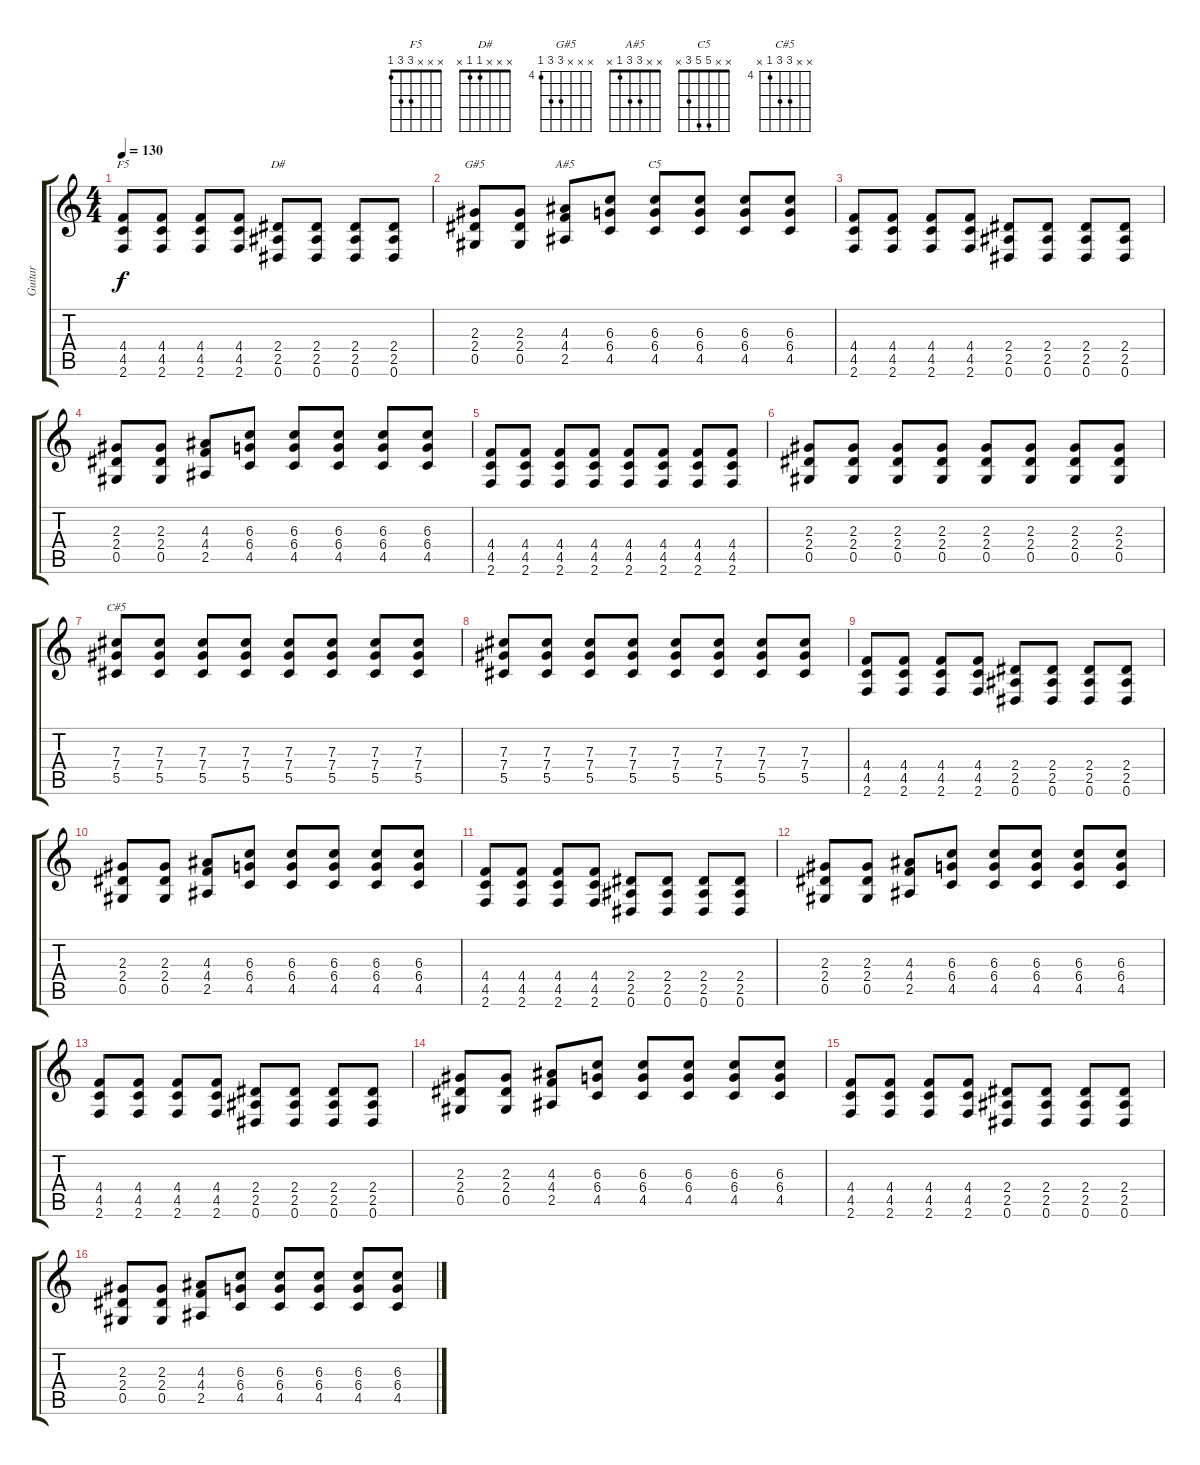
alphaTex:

\track ("Guitar" "Guitar") {instrument overdrivenguitar}
\staff {score tabs}
\tuning (Eb4 Bb3 Gb3 Db3 Ab2 Eb2) {hide}
\chord ("F5" x x x 3 3 1)
\chord ("D#" x x x 1 1 x)
\chord ("G#5" x x x 6 6 4) {firstfret 4}
\chord ("A#5" x x 3 3 1 x)
\chord ("C5" x x 5 5 3 x)
\chord ("C#5" x x 6 6 4 x) {firstfret 4}
\ts (4 4)
\tempo 130
\clef g2
\ks c
(4.4 4.5 2.6).8{ch "F5" dy f} (4.4 4.5 2.6).8 (4.4 4.5 2.6).8 (4.4 4.5 2.6).8 (2.4 2.5 0.6).8{ch "D#"} (2.4 2.5 0.6).8 (2.4 2.5 0.6).8 (2.4 2.5 0.6).8 |
(2.3 2.4 0.5).8{ch "G#5"} (2.3 2.4 0.5).8 (4.3 4.4 2.5).8{ch "A#5"} (6.3 6.4 4.5).8 (6.3 6.4 4.5).8{ch "C5"} (6.3 6.4 4.5).8 (6.3 6.4 4.5).8 (6.3 6.4 4.5).8 |
(4.4 4.5 2.6).8 (4.4 4.5 2.6).8 (4.4 4.5 2.6).8 (4.4 4.5 2.6).8 (2.4 2.5 0.6).8 (2.4 2.5 0.6).8 (2.4 2.5 0.6).8 (2.4 2.5 0.6).8 |
(2.3 2.4 0.5).8 (2.3 2.4 0.5).8 (4.3 4.4 2.5).8 (6.3 6.4 4.5).8 (6.3 6.4 4.5).8 (6.3 6.4 4.5).8 (6.3 6.4 4.5).8 (6.3 6.4 4.5).8 |
(4.4 4.5 2.6).8 (4.4 4.5 2.6).8 (4.4 4.5 2.6).8 (4.4 4.5 2.6).8 (4.4 4.5 2.6).8 (4.4 4.5 2.6).8 (4.4 4.5 2.6).8 (4.4 4.5 2.6).8 |
(2.3 2.4 0.5).8 (2.3 2.4 0.5).8 (2.3 2.4 0.5).8 (2.3 2.4 0.5).8 (2.3 2.4 0.5).8 (2.3 2.4 0.5).8 (2.3 2.4 0.5).8 (2.3 2.4 0.5).8 |
(7.3 7.4 5.5).8{ch "C#5"} (7.3 7.4 5.5).8 (7.3 7.4 5.5).8 (7.3 7.4 5.5).8 (7.3 7.4 5.5).8 (7.3 7.4 5.5).8 (7.3 7.4 5.5).8 (7.3 7.4 5.5).8 |
(7.3 7.4 5.5).8 (7.3 7.4 5.5).8 (7.3 7.4 5.5).8 (7.3 7.4 5.5).8 (7.3 7.4 5.5).8 (7.3 7.4 5.5).8 (7.3 7.4 5.5).8 (7.3 7.4 5.5).8 |
(4.4 4.5 2.6).8 (4.4 4.5 2.6).8 (4.4 4.5 2.6).8 (4.4 4.5 2.6).8 (2.4 2.5 0.6).8 (2.4 2.5 0.6).8 (2.4 2.5 0.6).8 (2.4 2.5 0.6).8 |
(2.3 2.4 0.5).8 (2.3 2.4 0.5).8 (4.3 4.4 2.5).8 (6.3 6.4 4.5).8 (6.3 6.4 4.5).8 (6.3 6.4 4.5).8 (6.3 6.4 4.5).8 (6.3 6.4 4.5).8 |
(4.4 4.5 2.6).8 (4.4 4.5 2.6).8 (4.4 4.5 2.6).8 (4.4 4.5 2.6).8 (2.4 2.5 0.6).8 (2.4 2.5 0.6).8 (2.4 2.5 0.6).8 (2.4 2.5 0.6).8 |
(2.3 2.4 0.5).8 (2.3 2.4 0.5).8 (4.3 4.4 2.5).8 (6.3 6.4 4.5).8 (6.3 6.4 4.5).8 (6.3 6.4 4.5).8 (6.3 6.4 4.5).8 (6.3 6.4 4.5).8 |
(4.4 4.5 2.6).8 (4.4 4.5 2.6).8 (4.4 4.5 2.6).8 (4.4 4.5 2.6).8 (2.4 2.5 0.6).8 (2.4 2.5 0.6).8 (2.4 2.5 0.6).8 (2.4 2.5 0.6).8 |
(2.3 2.4 0.5).8 (2.3 2.4 0.5).8 (4.3 4.4 2.5).8 (6.3 6.4 4.5).8 (6.3 6.4 4.5).8 (6.3 6.4 4.5).8 (6.3 6.4 4.5).8 (6.3 6.4 4.5).8 |
(4.4 4.5 2.6).8 (4.4 4.5 2.6).8 (4.4 4.5 2.6).8 (4.4 4.5 2.6).8 (2.4 2.5 0.6).8 (2.4 2.5 0.6).8 (2.4 2.5 0.6).8 (2.4 2.5 0.6).8 |
(2.3 2.4 0.5).8 (2.3 2.4 0.5).8 (4.3 4.4 2.5).8 (6.3 6.4 4.5).8 (6.3 6.4 4.5).8 (6.3 6.4 4.5).8 (6.3 6.4 4.5).8 (6.3 6.4 4.5).8
